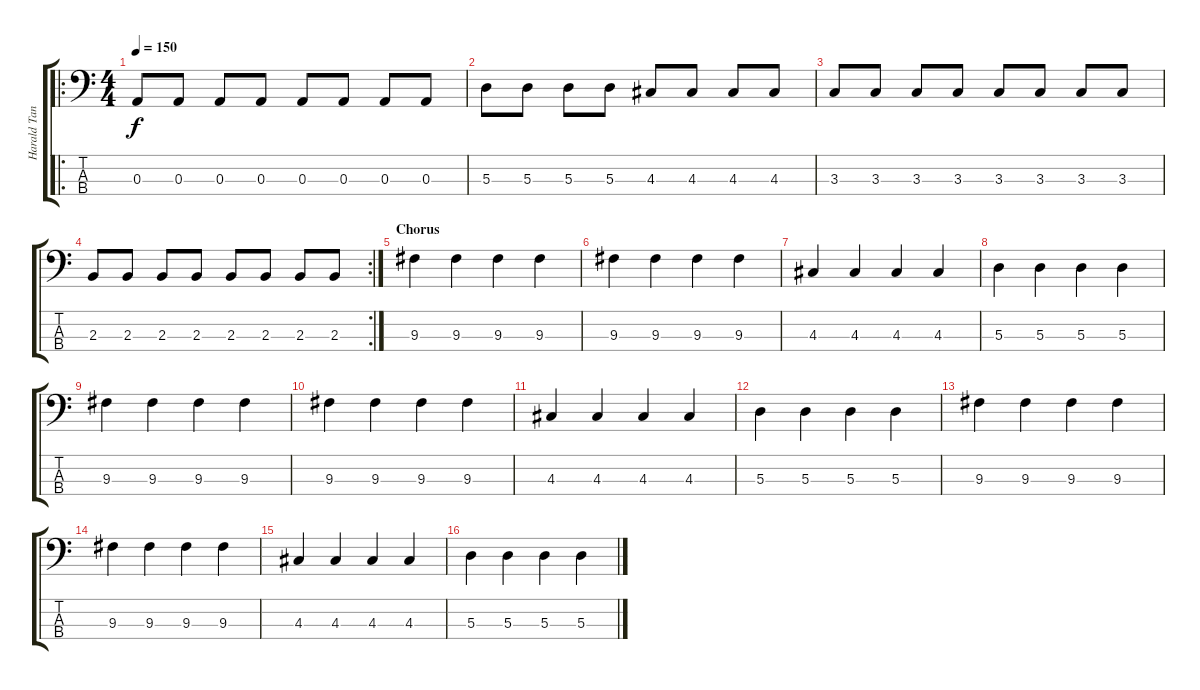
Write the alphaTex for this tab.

\track ("Harald Tannin" "Harald Tan") {instrument electricbasspick}
\staff {score tabs}
\tuning (G2 D2 A1 E1) {hide}
\ro
\ts (4 4)
\tempo 150
\clef f4
\ks c
0.3.8{dy f} 0.3.8 0.3.8 0.3.8 0.3.8 0.3.8 0.3.8 0.3.8 |
5.3.8 5.3.8 5.3.8 5.3.8 4.3.8 4.3.8 4.3.8 4.3.8 |
3.3.8 3.3.8 3.3.8 3.3.8 3.3.8 3.3.8 3.3.8 3.3.8 |
\rc 2
2.3.8 2.3.8 2.3.8 2.3.8 2.3.8 2.3.8 2.3.8 2.3.8 |
\section ("" "Chorus")
9.3.4 9.3.4 9.3.4 9.3.4 |
9.3.4 9.3.4 9.3.4 9.3.4 |
4.3.4 4.3.4 4.3.4 4.3.4 |
5.3.4 5.3.4 5.3.4 5.3.4 |
9.3.4 9.3.4 9.3.4 9.3.4 |
9.3.4 9.3.4 9.3.4 9.3.4 |
4.3.4 4.3.4 4.3.4 4.3.4 |
5.3.4 5.3.4 5.3.4 5.3.4 |
9.3.4 9.3.4 9.3.4 9.3.4 |
9.3.4 9.3.4 9.3.4 9.3.4 |
4.3.4 4.3.4 4.3.4 4.3.4 |
5.3.4 5.3.4 5.3.4 5.3.4
